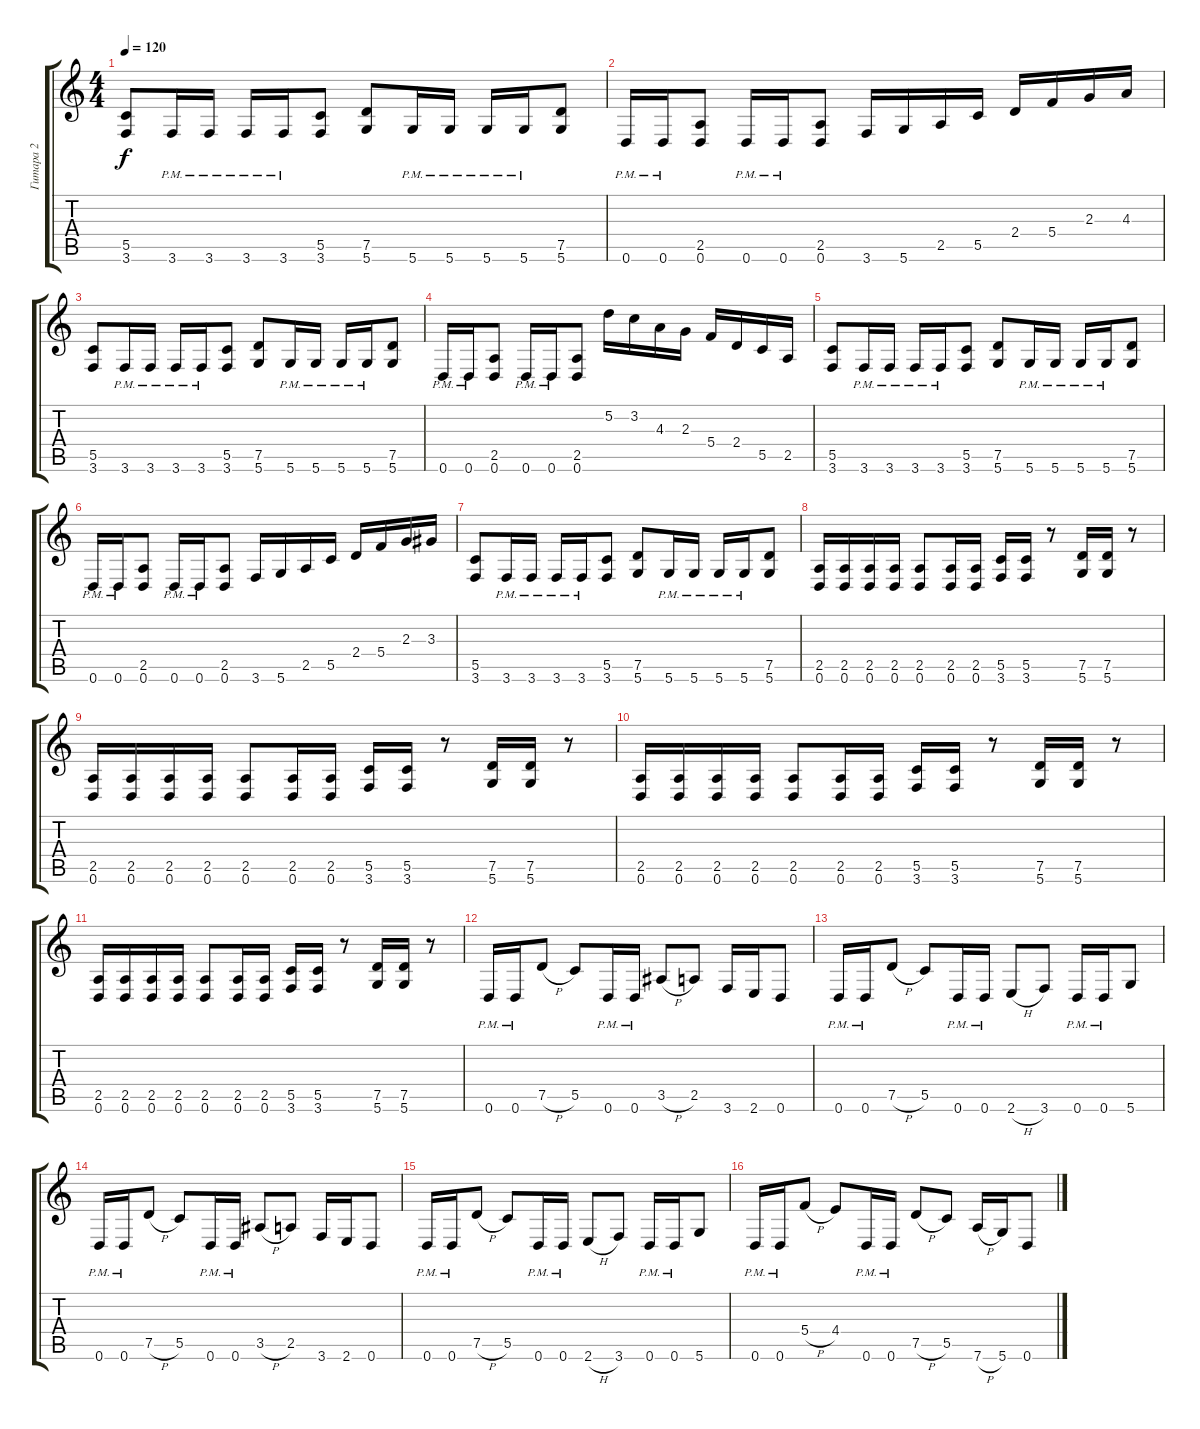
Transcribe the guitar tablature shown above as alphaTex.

\track ("Гитара 2" "Гитара 2") {instrument overdrivenguitar}
\staff {score tabs}
\tuning (D4 A3 F3 C3 G2 D2) {hide}
\ts (4 4)
\tempo 120
\clef g2
\ks c
(5.5 3.6).8{dy f} 3.6{pm}.16 3.6{pm}.16 3.6{pm}.16 3.6{pm}.16 (5.5 3.6).8 (7.5 5.6).8 5.6{pm}.16 5.6{pm}.16 5.6{pm}.16 5.6{pm}.16 (7.5 5.6).8 |
0.6{pm}.16 0.6{pm}.16 (2.5 0.6).8 0.6{pm}.16 0.6{pm}.16 (2.5 0.6).8 3.6.16 5.6.16 2.5.16 5.5.16 2.4.16 5.4.16 2.3.16 4.3.16 |
(5.5 3.6).8 3.6{pm}.16 3.6{pm}.16 3.6{pm}.16 3.6{pm}.16 (5.5 3.6).8 (7.5 5.6).8 5.6{pm}.16 5.6{pm}.16 5.6{pm}.16 5.6{pm}.16 (7.5 5.6).8 |
0.6{pm}.16 0.6{pm}.16 (2.5 0.6).8 0.6{pm}.16 0.6{pm}.16 (2.5 0.6).8 5.2.16 3.2.16 4.3.16 2.3.16 5.4.16 2.4.16 5.5.16 2.5.16 |
(5.5 3.6).8 3.6{pm}.16 3.6{pm}.16 3.6{pm}.16 3.6{pm}.16 (5.5 3.6).8 (7.5 5.6).8 5.6{pm}.16 5.6{pm}.16 5.6{pm}.16 5.6{pm}.16 (7.5 5.6).8 |
0.6{pm}.16 0.6{pm}.16 (2.5 0.6).8 0.6{pm}.16 0.6{pm}.16 (2.5 0.6).8 3.6.16 5.6.16 2.5.16 5.5.16 2.4.16 5.4.16 2.3.16 3.3.16 |
(5.5 3.6).8 3.6{pm}.16 3.6{pm}.16 3.6{pm}.16 3.6{pm}.16 (5.5 3.6).8 (7.5 5.6).8 5.6{pm}.16 5.6{pm}.16 5.6{pm}.16 5.6{pm}.16 (7.5 5.6).8 |
(2.5 0.6).16 (2.5 0.6).16 (2.5 0.6).16 (2.5 0.6).16 (2.5 0.6).8 (2.5 0.6).16 (2.5 0.6).16 (5.5 3.6).16 (5.5 3.6).16 r.8 (7.5 5.6).16 (7.5 5.6).16 r.8 |
(2.5 0.6).16 (2.5 0.6).16 (2.5 0.6).16 (2.5 0.6).16 (2.5 0.6).8 (2.5 0.6).16 (2.5 0.6).16 (5.5 3.6).16 (5.5 3.6).16 r.8 (7.5 5.6).16 (7.5 5.6).16 r.8 |
(2.5 0.6).16 (2.5 0.6).16 (2.5 0.6).16 (2.5 0.6).16 (2.5 0.6).8 (2.5 0.6).16 (2.5 0.6).16 (5.5 3.6).16 (5.5 3.6).16 r.8 (7.5 5.6).16 (7.5 5.6).16 r.8 |
(2.5 0.6).16 (2.5 0.6).16 (2.5 0.6).16 (2.5 0.6).16 (2.5 0.6).8 (2.5 0.6).16 (2.5 0.6).16 (5.5 3.6).16 (5.5 3.6).16 r.8 (7.5 5.6).16 (7.5 5.6).16 r.8 |
0.6{pm}.16 0.6{pm}.16 7.5{h}.8 5.5.8 0.6{pm}.16 0.6{pm}.16 3.5{h}.8 2.5.8 3.6.16 2.6.16 0.6.8 |
0.6{pm}.16 0.6{pm}.16 7.5{h}.8 5.5.8 0.6{pm}.16 0.6{pm}.16 2.6{h}.8 3.6.8 0.6{pm}.16 0.6{pm}.16 5.6.8 |
0.6{pm}.16 0.6{pm}.16 7.5{h}.8 5.5.8 0.6{pm}.16 0.6{pm}.16 3.5{h}.8 2.5.8 3.6.16 2.6.16 0.6.8 |
0.6{pm}.16 0.6{pm}.16 7.5{h}.8 5.5.8 0.6{pm}.16 0.6{pm}.16 2.6{h}.8 3.6.8 0.6{pm}.16 0.6{pm}.16 5.6.8 |
0.6{pm}.16 0.6{pm}.16 5.4{h}.8 4.4.8 0.6{pm}.16 0.6{pm}.16 7.5{h}.8 5.5.8 7.6{h}.16 5.6.16 0.6.8
